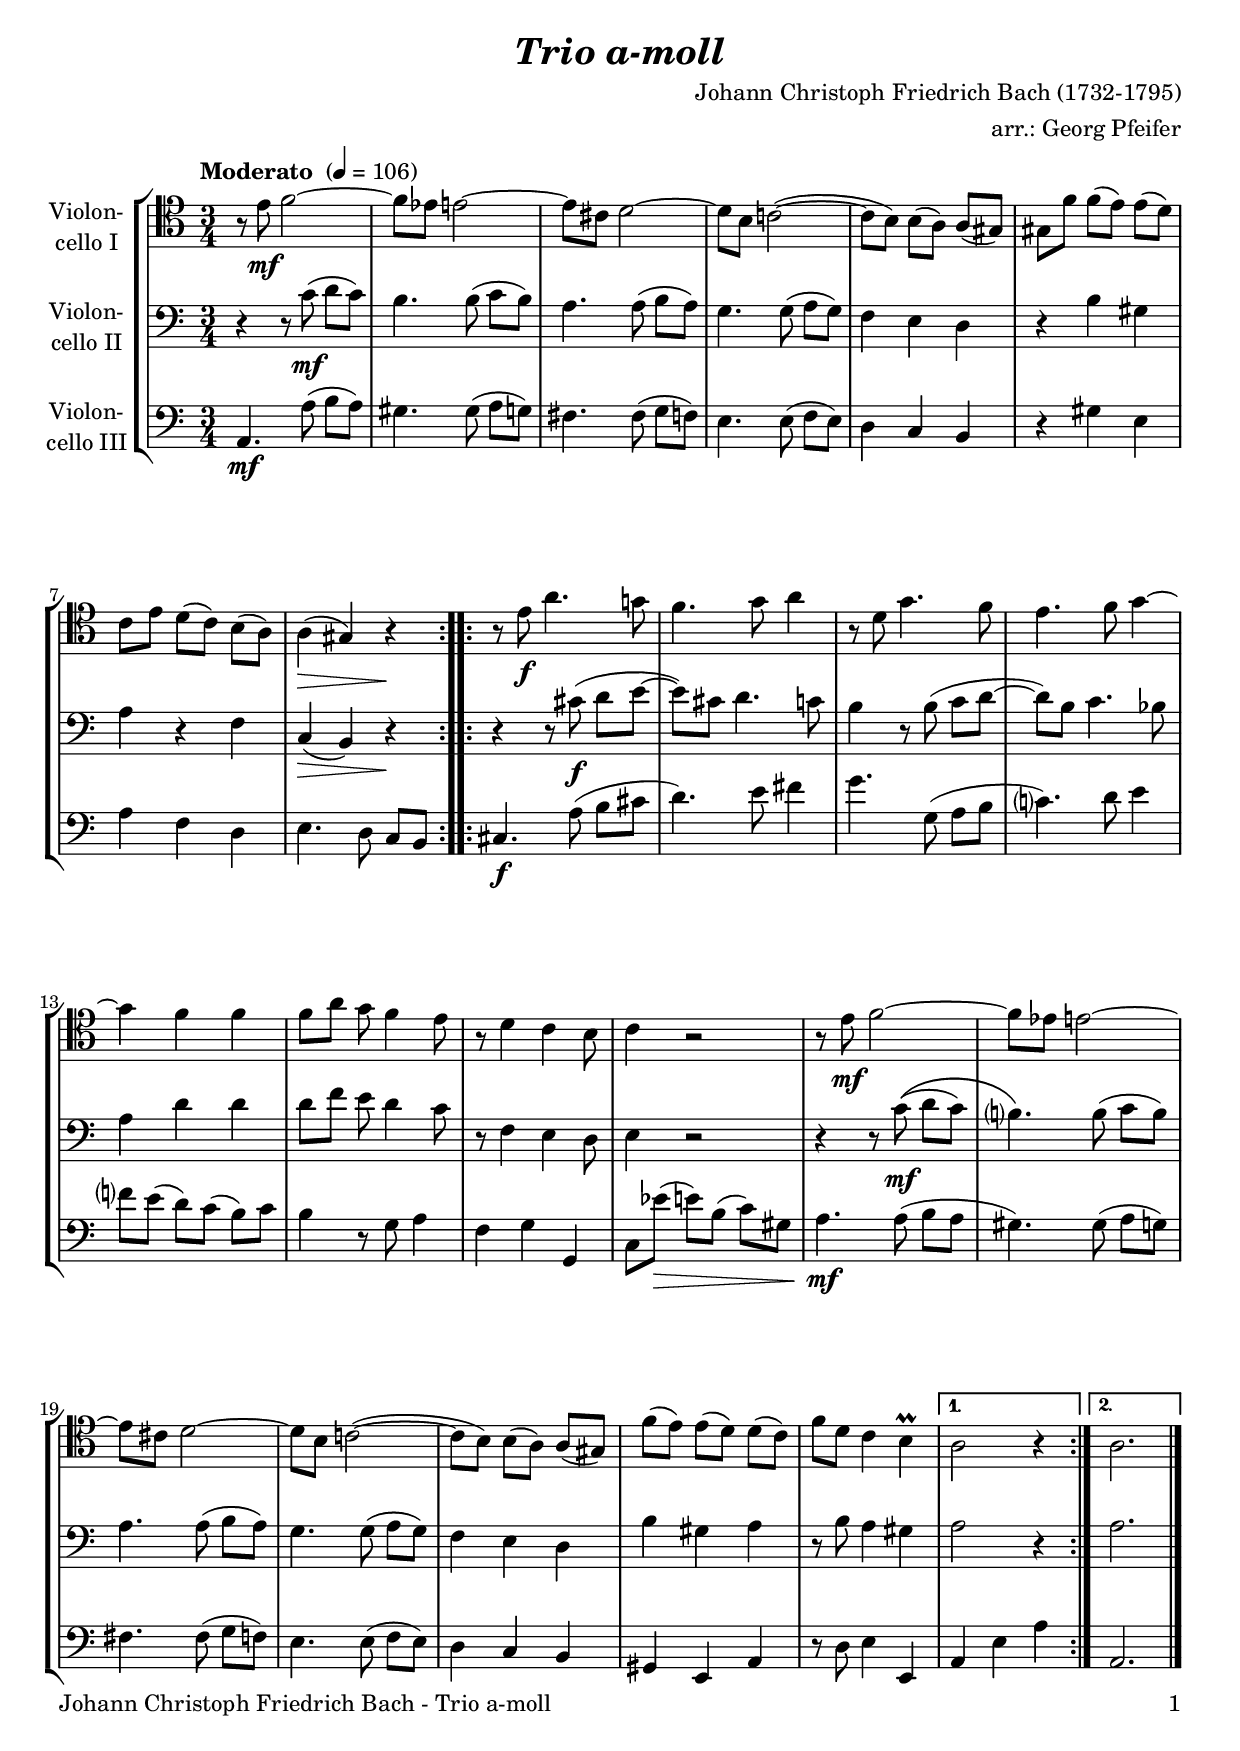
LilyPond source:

\version "2.18.2"
\include "deutsch.ly"
  
#(set-global-staff-size 20)

\header {
  title     = \markup \bold \italic "Trio a-moll"
  composer  = "Johann Christoph Friedrich Bach (1732-1795)"
  arranger  = "arr.: Georg Pfeifer"
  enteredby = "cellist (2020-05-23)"
%  piece     = ""
}

voiceconsts = {
  \key a \minor
  \time 3/4
  \clef "bass"
  \numericTimeSignature
  \compressFullBarRests
  % Set default beaming for all staves
  \set Timing.beamExceptions = #'()
  \set Timing.baseMoment     = #(ly:make-moment 1 4)
  \set Timing.beatStructure  = #'(1 1 1)
  \tempo "Moderato " 4=106
}

micl = "clarinet"
mifl = "flute"
miob = "oboe"
mifh = "french horn"
misx = "tenor sax"
mist = "string ensemble 1"
miba = "cello"

va = \relative c' {
  \voiceconsts
  \clef "tenor"
  
  \repeat volta 2 {
    r8 e\mf f2~
    f8 es e2~
    e8 cis d2~
    d8 h c!2(~
    c8 h) h( a) a( gis)

    gis f' f( e) e( d)
    c e d( c) h( a)
    a4(\> gis) r\!
  }

  \repeat volta 2 {
    r8 e'\f a4. g!8
    f4. g8 a4
    r8 d, g4. f8

    e4. f8 g4~
    g f f
    f8 a g f4 e8
    r d4 c h8
    c4 r2
    r8 e\mf f2~
    f8 es e2~

    e8 cis d2~
    d8 h c!2(~
    c8 h) h( a) a( gis)
    f'( e) e( d) d( c)
    f d c4 h\prall
  }
  \alternative {
    { a2 r4 }
    { a2. }
  } \bar "|."
}

vb = \relative c' {
  \voiceconsts

  \repeat volta 2 {
    r4 r8 c(\mf d c)
    h4. h8( c h)
    a4. a8( h a)
    g4. g8( a g)
    f4 e d

    r h' gis
    a r f
    c(\> h) r\!
  }

  \repeat volta 2 {
    r r8 cis'(\f d e~
    e) cis d4. c8
    h4 r8 h( c d~

    d) h c4. b8
    a4 d d
    d8 f e d4 c8
    r f,4 e d8
    e4 r2
    r4 r8 c'\((\mf d c)
    h?4.\) h8( c h)

    a4. a8( h a)
    g4. g8( a g)
    f4 e d
    h' gis a
    r8 h a4 gis
  }
  \alternative {
    { a2 r4 }
    { a2. }
  } \bar "|."
}

vc = \relative c {
  \voiceconsts

  \repeat volta 2 {
    a4.\mf a'8( h a)
    gis4. gis8( a g)
    fis4. fis8( g f)
    e4. e8( f e)
    d4 c h

    r gis' e
    a f d
    e4. d8 c h
  }

  \repeat volta 2 {
    cis4.\f a'8( h cis
    d4.) e8 fis4
    g4. g,8( a h

    c?4.) d8 e4
    f?8 e( d) c( h) c
    h4 r8 g a4
    f g g,
    c8 es'(\> e) h( c) gis
    a4.\!\mf a8( h a
    gis4.) gis8( a g)

    fis4. fis8( g f)
    e4. e8( f e)
    d4 c h
    gis e a
    r8 d e4 e,
  }
  \alternative {
    { a e' a }
    { a,2. }
  } \bar "|."
}


music = \new StaffGroup <<
      \new Staff {
	\set Staff.midiInstrument = \miba
	\set Staff.instrumentName = \markup \center-column { "Violon-" "cello I" }
	\transpose a a { \va }
      }

      \new Staff {
	\set Staff.midiInstrument = \miba
	\set Staff.instrumentName = \markup \center-column { "Violon-" "cello II" }
	\transpose a a { \vb }
      }

      \new Staff {
	\set Staff.midiInstrument = \miba
	\set Staff.instrumentName = \markup \center-column { "Violon-" "cello III" }
	\transpose a a { \vc }
      }
>>

\book {
   \paper {
    print-page-number = ##t
    print-first-page-number = ##t
    ragged-last-bottom = ##f
    oddHeaderMarkup = \markup \null
    evenHeaderMarkup = \markup \null
    oddFooterMarkup = \markup {
      \fill-line {
        \on-the-fly #print-page-number-check-first
        "Johann Christoph Friedrich Bach - Trio a-moll" \fromproperty #'page:page-number-string
      }
    }
    evenFooterMarkup = \oddFooterMarkup
  } \score {
    \music
    \layout {}
  }

  \score {
    \unfoldRepeats \music

    \midi {
      \context {
        \Score
      }
    }
  }
}